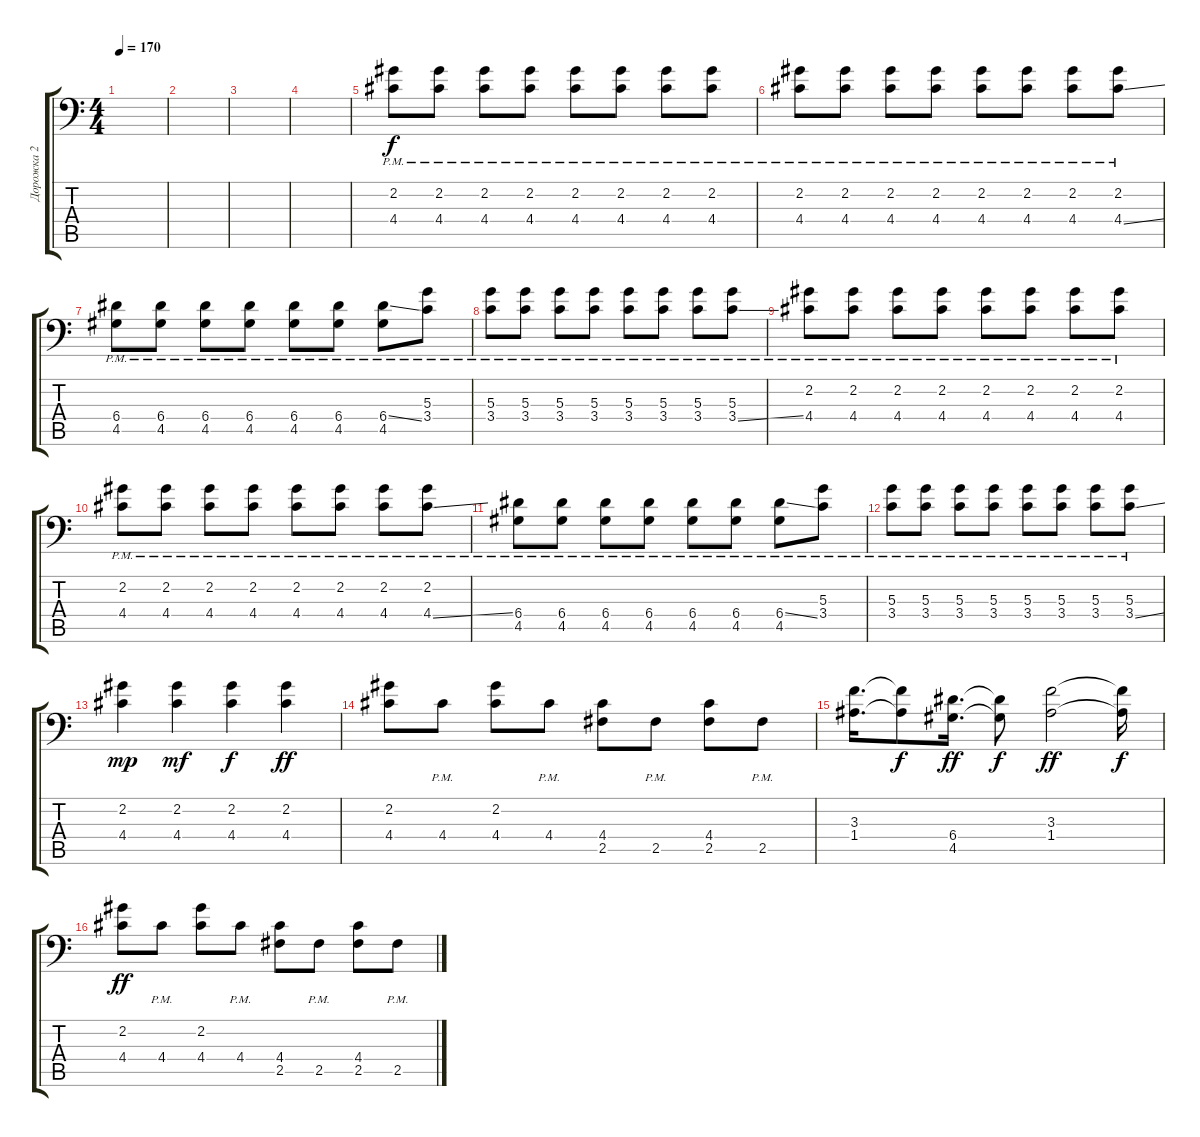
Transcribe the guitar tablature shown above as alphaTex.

\track ("Дорожка 2" "Дорожка 2") {instrument distortionguitar}
\staff {score tabs}
\tuning (B3 Gb3 D3 A2 E2 A1) {hide}
\ts (4 4)
\tempo 170
\clef f4
\ks c
|
|
|
|
(2.2{pm} 4.4{pm}).8 (2.2{pm} 4.4{pm}).8 (2.2{pm} 4.4{pm}).8 (2.2{pm} 4.4{pm}).8 (2.2{pm} 4.4{pm}).8 (2.2{pm} 4.4{pm}).8 (2.2{pm} 4.4{pm}).8 (2.2{pm} 4.4{pm}).8 |
(2.2{pm} 4.4{pm}).8 (2.2{pm} 4.4{pm}).8 (2.2{pm} 4.4{pm}).8 (2.2{pm} 4.4{pm}).8 (2.2{pm} 4.4{pm}).8 (2.2{pm} 4.4{pm}).8 (2.2{pm} 4.4{pm}).8 (2.2{pm} 4.4{ss pm}).8 |
(6.4{pm} 4.5{pm}).8 (6.4{pm} 4.5{pm}).8 (6.4{pm} 4.5{pm}).8 (6.4{pm} 4.5{pm}).8 (6.4{pm} 4.5{pm}).8 (6.4{pm} 4.5{pm}).8 (6.4{ss pm} 4.5{pm}).8 (5.3{pm} 3.4{pm}).8 |
(5.3{pm} 3.4{pm}).8 (5.3{pm} 3.4{pm}).8 (5.3{pm} 3.4{pm}).8 (5.3{pm} 3.4{pm}).8 (5.3{pm} 3.4{pm}).8 (5.3{pm} 3.4{pm}).8 (5.3{pm} 3.4{pm}).8 (5.3{pm} 3.4{ss pm}).8 |
(2.2{pm} 4.4{pm}).8 (2.2{pm} 4.4{pm}).8 (2.2{pm} 4.4{pm}).8 (2.2{pm} 4.4{pm}).8 (2.2{pm} 4.4{pm}).8 (2.2{pm} 4.4{pm}).8 (2.2{pm} 4.4{pm}).8 (2.2{pm} 4.4{pm}).8 |
(2.2{pm} 4.4{pm}).8 (2.2{pm} 4.4{pm}).8 (2.2{pm} 4.4{pm}).8 (2.2{pm} 4.4{pm}).8 (2.2{pm} 4.4{pm}).8 (2.2{pm} 4.4{pm}).8 (2.2{pm} 4.4{pm}).8 (2.2{pm} 4.4{ss pm}).8 |
(6.4{pm} 4.5{pm}).8 (6.4{pm} 4.5{pm}).8 (6.4{pm} 4.5{pm}).8 (6.4{pm} 4.5{pm}).8 (6.4{pm} 4.5{pm}).8 (6.4{pm} 4.5{pm}).8 (6.4{ss pm} 4.5{pm}).8 (5.3{pm} 3.4{pm}).8 |
(5.3{pm} 3.4{pm}).8 (5.3{pm} 3.4{pm}).8 (5.3{pm} 3.4{pm}).8 (5.3{pm} 3.4{pm}).8 (5.3{pm} 3.4{pm}).8 (5.3{pm} 3.4{pm}).8 (5.3{pm} 3.4{pm}).8 (5.3{pm} 3.4{ss pm}).8 |
(2.2 4.4).4{dy mp} (2.2 4.4).4{dy mf} (2.2 4.4).4{dy f} (2.2 4.4).4{dy ff} |
(2.2 4.4).8 4.4{pm}.8 (2.2 4.4).8 4.4{pm}.8 (4.4 2.5).8 2.5{pm}.8 (4.4 2.5).8 2.5{pm}.8 |
(3.3 1.4).16{d} (3.3{t} 1.4{t}).8{dy f} (6.4 4.5).16{d dy ff} (6.4{t} 4.5{t}).8{dy f} (3.3 1.4).2{dy ff} (3.3{t} 1.4{t}).16{dy f} |
(2.2 4.4).8{dy ff} 4.4{pm}.8 (2.2 4.4).8 4.4{pm}.8 (4.4 2.5).8 2.5{pm}.8 (4.4 2.5).8 2.5{pm}.8
